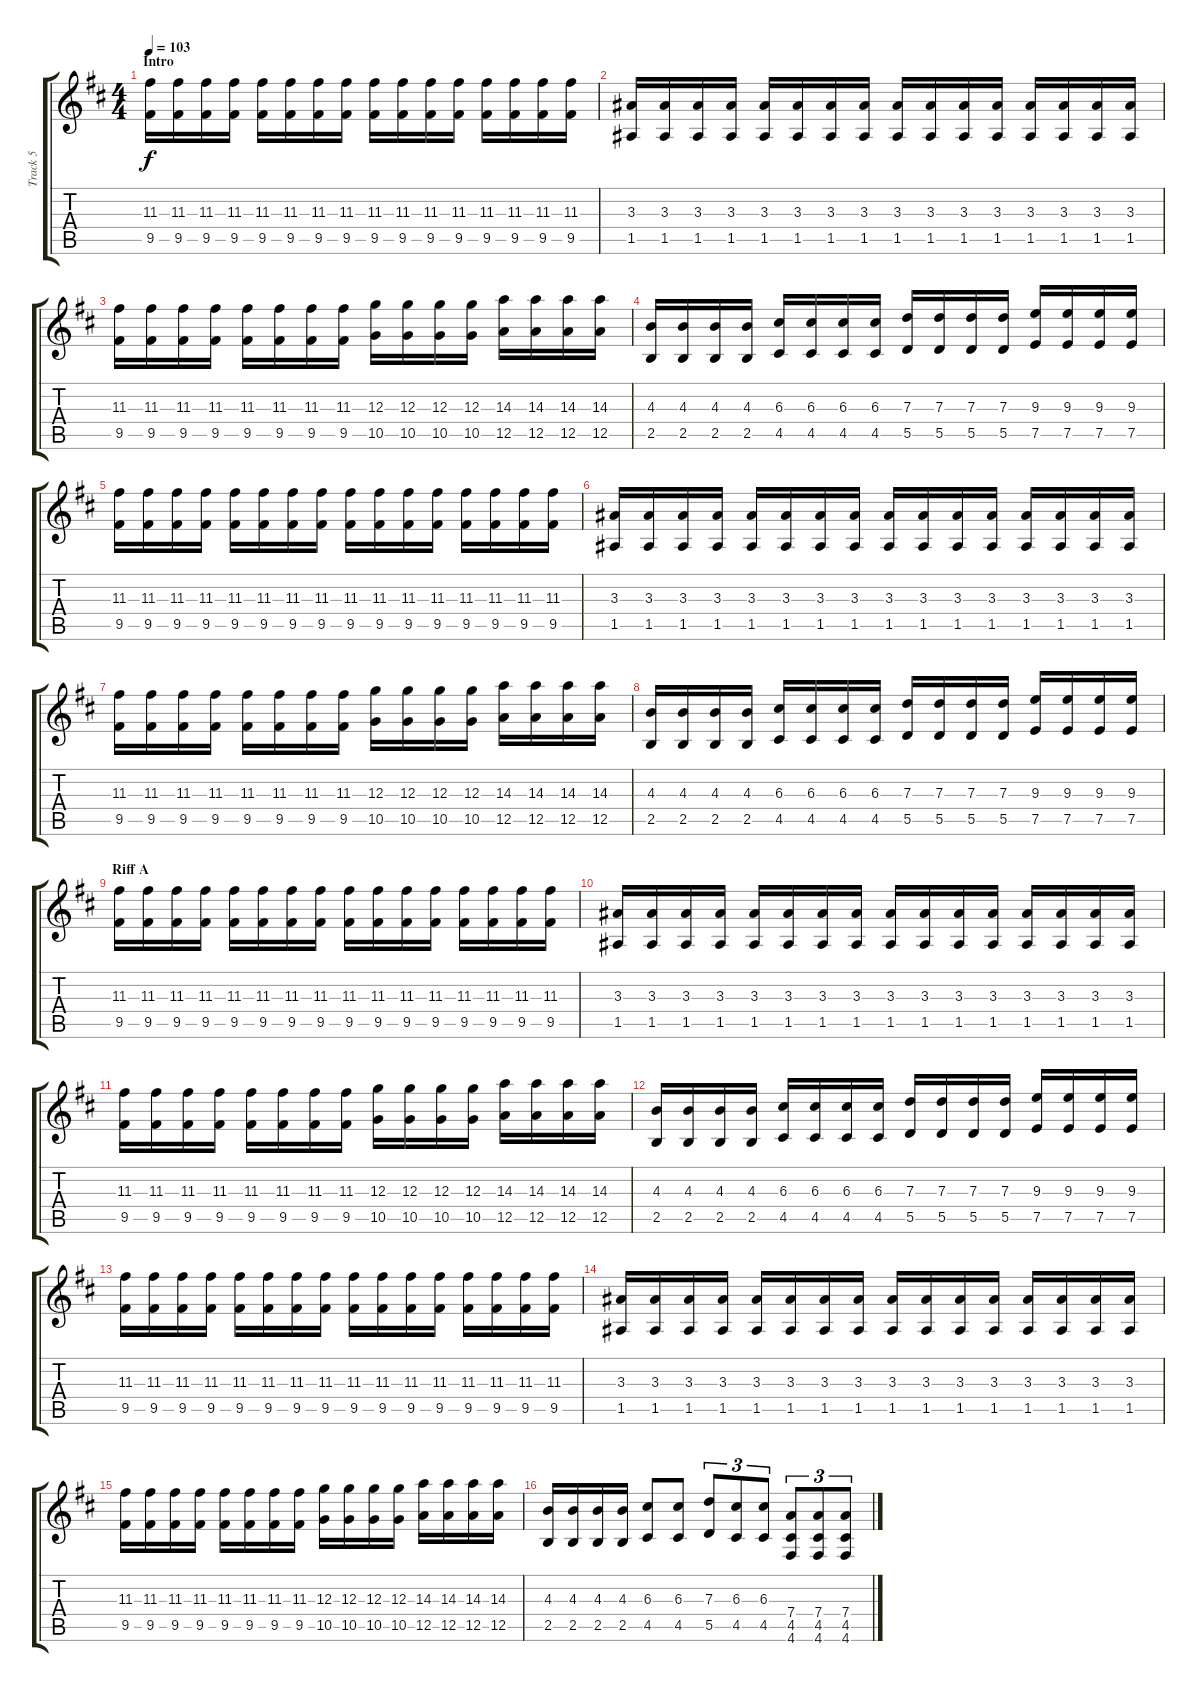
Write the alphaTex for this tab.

\track ("Track 5" "Track 5") {instrument distortionguitar}
\staff {score tabs}
\tuning (E4 B3 G3 D3 A2 D2) {hide}
\ts (4 4)
\section ("" "Intro")
\tempo 103
\clef g2
\ks d
(11.3 9.5).16{dy f instrument distortionguitar} (11.3 9.5).16 (11.3 9.5).16 (11.3 9.5).16 (11.3 9.5).16 (11.3 9.5).16 (11.3 9.5).16 (11.3 9.5).16 (11.3 9.5).16 (11.3 9.5).16 (11.3 9.5).16 (11.3 9.5).16 (11.3 9.5).16 (11.3 9.5).16 (11.3 9.5).16 (11.3 9.5).16 |
(3.3 1.5).16 (3.3 1.5).16 (3.3 1.5).16 (3.3 1.5).16 (3.3 1.5).16 (3.3 1.5).16 (3.3 1.5).16 (3.3 1.5).16 (3.3 1.5).16 (3.3 1.5).16 (3.3 1.5).16 (3.3 1.5).16 (3.3 1.5).16 (3.3 1.5).16 (3.3 1.5).16 (3.3 1.5).16 |
(11.3 9.5).16 (11.3 9.5).16 (11.3 9.5).16 (11.3 9.5).16 (11.3 9.5).16 (11.3 9.5).16 (11.3 9.5).16 (11.3 9.5).16 (12.3 10.5).16 (12.3 10.5).16 (12.3 10.5).16 (12.3 10.5).16 (14.3 12.5).16 (14.3 12.5).16 (14.3 12.5).16 (14.3 12.5).16 |
(4.3 2.5).16 (4.3 2.5).16 (4.3 2.5).16 (4.3 2.5).16 (6.3 4.5).16 (6.3 4.5).16 (6.3 4.5).16 (6.3 4.5).16 (7.3 5.5).16 (7.3 5.5).16 (7.3 5.5).16 (7.3 5.5).16 (9.3 7.5).16 (9.3 7.5).16 (9.3 7.5).16 (9.3 7.5).16 |
(11.3 9.5).16 (11.3 9.5).16 (11.3 9.5).16 (11.3 9.5).16 (11.3 9.5).16 (11.3 9.5).16 (11.3 9.5).16 (11.3 9.5).16 (11.3 9.5).16 (11.3 9.5).16 (11.3 9.5).16 (11.3 9.5).16 (11.3 9.5).16 (11.3 9.5).16 (11.3 9.5).16 (11.3 9.5).16 |
(3.3 1.5).16 (3.3 1.5).16 (3.3 1.5).16 (3.3 1.5).16 (3.3 1.5).16 (3.3 1.5).16 (3.3 1.5).16 (3.3 1.5).16 (3.3 1.5).16 (3.3 1.5).16 (3.3 1.5).16 (3.3 1.5).16 (3.3 1.5).16 (3.3 1.5).16 (3.3 1.5).16 (3.3 1.5).16 |
(11.3 9.5).16 (11.3 9.5).16 (11.3 9.5).16 (11.3 9.5).16 (11.3 9.5).16 (11.3 9.5).16 (11.3 9.5).16 (11.3 9.5).16 (12.3 10.5).16 (12.3 10.5).16 (12.3 10.5).16 (12.3 10.5).16 (14.3 12.5).16 (14.3 12.5).16 (14.3 12.5).16 (14.3 12.5).16 |
(4.3 2.5).16 (4.3 2.5).16 (4.3 2.5).16 (4.3 2.5).16 (6.3 4.5).16 (6.3 4.5).16 (6.3 4.5).16 (6.3 4.5).16 (7.3 5.5).16 (7.3 5.5).16 (7.3 5.5).16 (7.3 5.5).16 (9.3 7.5).16 (9.3 7.5).16 (9.3 7.5).16 (9.3 7.5).16 |
\section ("" "Riff A")
(11.3 9.5).16 (11.3 9.5).16 (11.3 9.5).16 (11.3 9.5).16 (11.3 9.5).16 (11.3 9.5).16 (11.3 9.5).16 (11.3 9.5).16 (11.3 9.5).16 (11.3 9.5).16 (11.3 9.5).16 (11.3 9.5).16 (11.3 9.5).16 (11.3 9.5).16 (11.3 9.5).16 (11.3 9.5).16 |
(3.3 1.5).16 (3.3 1.5).16 (3.3 1.5).16 (3.3 1.5).16 (3.3 1.5).16 (3.3 1.5).16 (3.3 1.5).16 (3.3 1.5).16 (3.3 1.5).16 (3.3 1.5).16 (3.3 1.5).16 (3.3 1.5).16 (3.3 1.5).16 (3.3 1.5).16 (3.3 1.5).16 (3.3 1.5).16 |
(11.3 9.5).16 (11.3 9.5).16 (11.3 9.5).16 (11.3 9.5).16 (11.3 9.5).16 (11.3 9.5).16 (11.3 9.5).16 (11.3 9.5).16 (12.3 10.5).16 (12.3 10.5).16 (12.3 10.5).16 (12.3 10.5).16 (14.3 12.5).16 (14.3 12.5).16 (14.3 12.5).16 (14.3 12.5).16 |
(4.3 2.5).16 (4.3 2.5).16 (4.3 2.5).16 (4.3 2.5).16 (6.3 4.5).16 (6.3 4.5).16 (6.3 4.5).16 (6.3 4.5).16 (7.3 5.5).16 (7.3 5.5).16 (7.3 5.5).16 (7.3 5.5).16 (9.3 7.5).16 (9.3 7.5).16 (9.3 7.5).16 (9.3 7.5).16 |
(11.3 9.5).16 (11.3 9.5).16 (11.3 9.5).16 (11.3 9.5).16 (11.3 9.5).16 (11.3 9.5).16 (11.3 9.5).16 (11.3 9.5).16 (11.3 9.5).16 (11.3 9.5).16 (11.3 9.5).16 (11.3 9.5).16 (11.3 9.5).16 (11.3 9.5).16 (11.3 9.5).16 (11.3 9.5).16 |
(3.3 1.5).16 (3.3 1.5).16 (3.3 1.5).16 (3.3 1.5).16 (3.3 1.5).16 (3.3 1.5).16 (3.3 1.5).16 (3.3 1.5).16 (3.3 1.5).16 (3.3 1.5).16 (3.3 1.5).16 (3.3 1.5).16 (3.3 1.5).16 (3.3 1.5).16 (3.3 1.5).16 (3.3 1.5).16 |
(11.3 9.5).16 (11.3 9.5).16 (11.3 9.5).16 (11.3 9.5).16 (11.3 9.5).16 (11.3 9.5).16 (11.3 9.5).16 (11.3 9.5).16 (12.3 10.5).16 (12.3 10.5).16 (12.3 10.5).16 (12.3 10.5).16 (14.3 12.5).16 (14.3 12.5).16 (14.3 12.5).16 (14.3 12.5).16 |
(4.3 2.5).16 (4.3 2.5).16 (4.3 2.5).16 (4.3 2.5).16 (6.3 4.5).8 (6.3 4.5).8 (7.3 5.5).8{tu (3 2)} (6.3 4.5).8{tu (3 2)} (6.3 4.5).8{tu (3 2)} (7.4 4.5 4.6).8{tu (3 2)} (7.4 4.5 4.6).8{tu (3 2)} (7.4 4.5 4.6).8{tu (3 2)}
